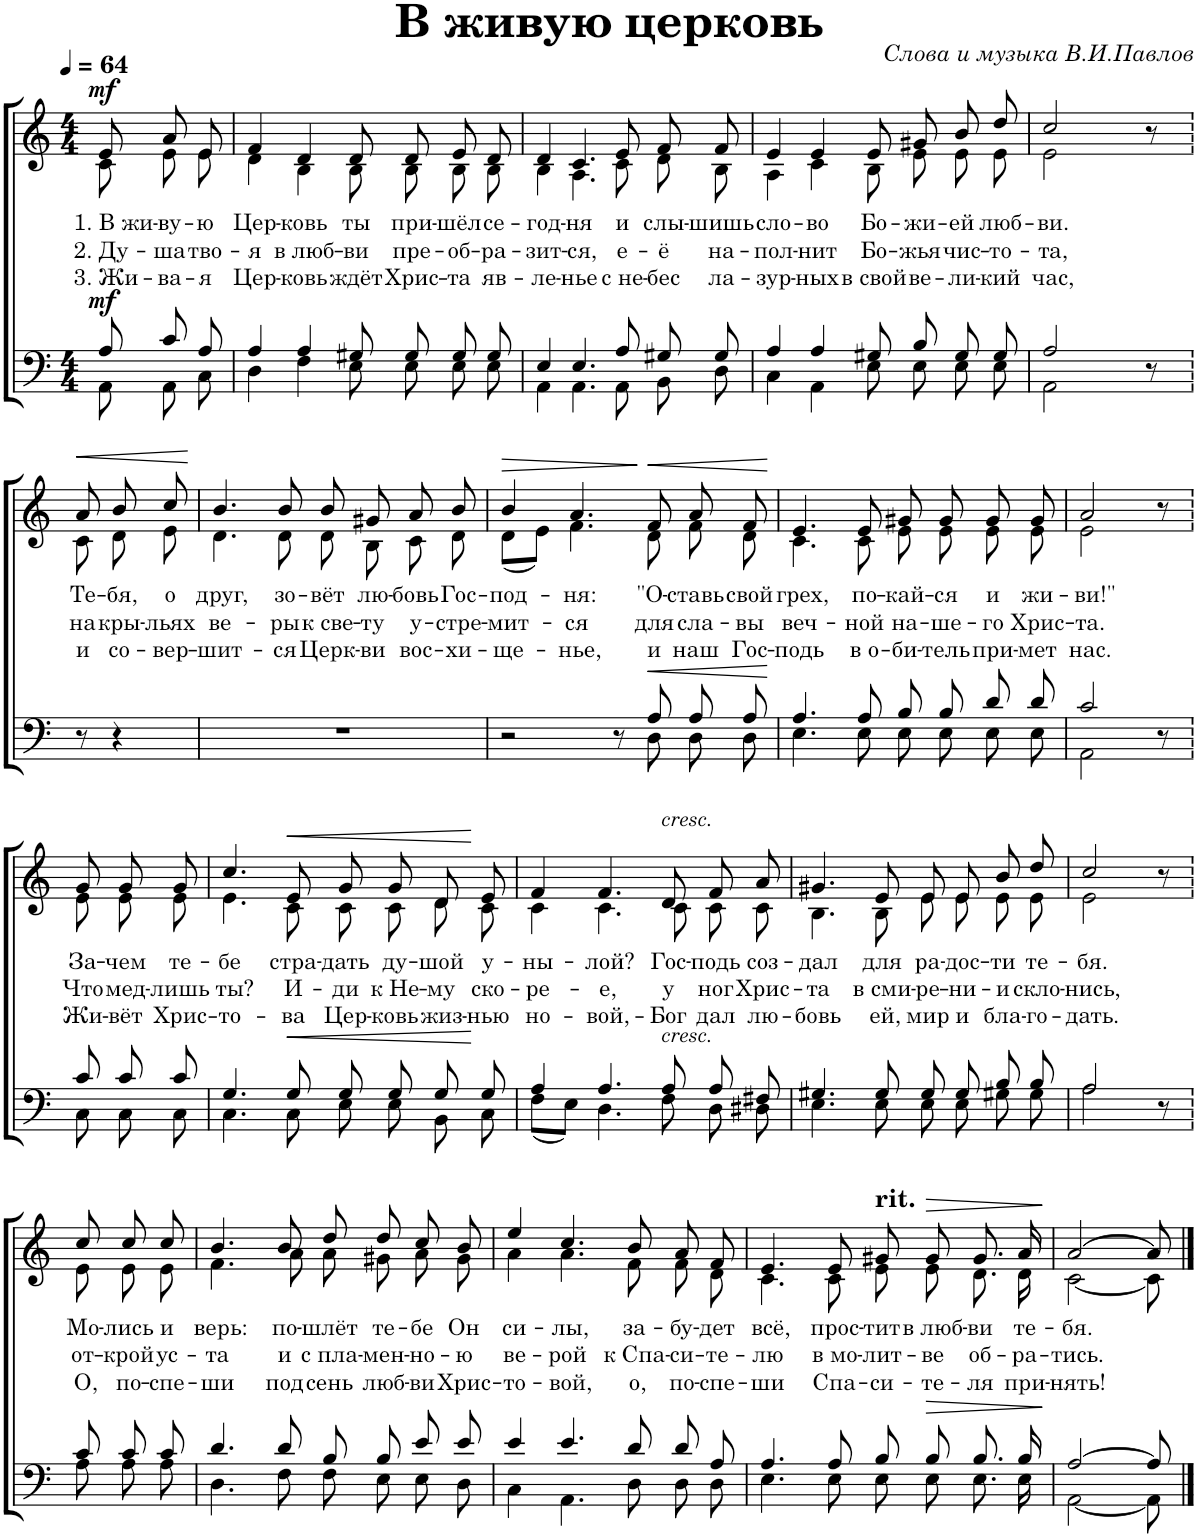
**kern	**dynam	**kern	**text	**text	**text	**dynam
*part2	*part2	*part1	*part1	*part1	*part1	*part1
*staff2	*staff2	*staff1	*staff1	*staff1	*staff1	*staff1
*I"Men	*	*I"Women	*	*	*	*
*clefF4	*	*clefG2	*	*	*	*
*k[]	*	*k[]	*	*	*	*
*M4/4	*	*M4/4	*	*	*	*
*MM64	*	*MM64	*	*	*	*
=1	=1	=1	=1	=1	=1	=1
*^	*	*	*	*	*	*
!	!	!LO:DY:a	!	!LO:LY:b	!LO:LY:b	!LO:LY:b	!LO:DY:a
*	*	*	*^	*	*	*	*
8A/	8AA\	mf	8e/	8c\	1. В жи-	2. Ду-	3. Жи-	mf
!	!	!	!	!	!LO:LY:b	!LO:LY:b	!LO:LY:b	!
8c/	8AA\	.	8a/	8e\	-ву-	-ша	-ва-	.
!	!	!	!	!	!LO:LY:b	!LO:LY:b	!LO:LY:b	!
8A/	8C\	.	8e/	8e\	-ю	тво-	-я	.
=2	=2	=2	=2	=2	=2	=2	=2	=2
!	!	!	!	!	!LO:LY:b	!LO:LY:b	!LO:LY:b	!
4A/	4D\	.	4f/	4d\	Цер-	-я	Цер-	.
!	!	!	!	!	!LO:LY:b	!LO:LY:b	!LO:LY:b	!
4A/	4F\	.	4d/	4B\	-ковь	в люб-	-ковь	.
!	!	!	!	!	!LO:LY:b	!LO:LY:b	!LO:LY:b	!
8G#X/	8E\	.	8d/	8B\	ты	-ви	ждёт	.
!	!	!	!	!	!LO:LY:b	!LO:LY:b	!LO:LY:b	!
8G#/	8E\	.	8d/	8B\	при-	пре-	Хрис-	.
!	!	!	!	!	!LO:LY:b	!LO:LY:b	!LO:LY:b	!
8G#/	8E\	.	8e/	8B\	-шёл	-об-	-та	.
!	!	!	!	!	!LO:LY:b	!LO:LY:b	!LO:LY:b	!
8G#/	8E\	.	8d/	8B\	се-	-ра-	яв-	.
=3	=3	=3	=3	=3	=3	=3	=3	=3
!	!	!	!	!	!LO:LY:b	!LO:LY:b	!LO:LY:b	!
4E/	4AA\	.	4d/	4B\	-год-	-зит-	-ле-	.
!	!	!	!	!	!LO:LY:b	!LO:LY:b	!LO:LY:b	!
4.E/	4.AA\	.	4.c/	4.A\	-ня	-ся,	-нье	.
!	!	!	!	!	!LO:LY:b	!LO:LY:b	!LO:LY:b	!
8A/	8AA\	.	8e/	8c\	и	е-	с не-	.
!	!	!	!	!	!LO:LY:b	!LO:LY:b	!LO:LY:b	!
8G#X/	8BB\	.	8f/	8d\	слы-	-ё	-бес	.
!	!	!	!	!	!LO:LY:b	!LO:LY:b	!LO:LY:b	!
8G#/	8D\	.	8f/	8B\	-шишь	на-	ла-	.
=4	=4	=4	=4	=4	=4	=4	=4	=4
!	!	!	!	!	!LO:LY:b	!LO:LY:b	!LO:LY:b	!
4A/	4C\	.	4e/	4A\	сло-	-пол-	-зур-	.
!	!	!	!	!	!LO:LY:b	!LO:LY:b	!LO:LY:b	!
4A/	4AA\	.	4e/	4c\	-во	-нит	-ных	.
!	!	!	!	!	!LO:LY:b	!LO:LY:b	!LO:LY:b	!
8G#X/	8E\	.	8e/	8B\	Бо-	Бо-	в свой	.
!	!	!	!	!	!LO:LY:b	!LO:LY:b	!LO:LY:b	!
8B/	8E\	.	8g#X/	8e\	-жи-	-жья	ве-	.
!	!	!	!	!	!LO:LY:b	!LO:LY:b	!LO:LY:b	!
8G#/	8E\	.	8b/	8e\	-ей	чис-	-ли-	.
!	!	!	!	!	!LO:LY:b	!LO:LY:b	!LO:LY:b	!
8G#/	8E\	.	8dd/	8e\	люб-	-то-	-кий	.
=5	=5	=5	=5	=5	=5	=5	=5	=5
!	!	!	!	!	!LO:LY:b	!LO:LY:b	!LO:LY:b	!
2A/	2AA\	.	2cc/	2e\	-ви.	-та,	час,	.
8r	8ryy	.	8r	8ryy	.	.	.	.
!!LO:LB:g=z	!!
=6	=6	=6	=6	=6	=6	=6	=6	=6
!	!	!	!	!	!LO:LY:b	!LO:LY:b	!LO:LY:b	!LO:HP:b
*v	*v	*	*	*	*	*	*	*
8r	.	8a/	8c\	Те-	на	и	<
!	!	!	!	!LO:LY:b	!LO:LY:b	!LO:LY:b	!
4r	.	8b/	8d\	-бя,	кры-	со-	.
!	!	!	!	!LO:LY:b	!LO:LY:b	!LO:LY:b	!
.	.	8cc/	8e\	о	-льях	-вер-	.
*	*	*v	*v	*	*	*	*
.	.	.	.	.	.	[
=7	=7	=7	=7	=7	=7	=7
!	!	!	!LO:LY:b	!LO:LY:b	!LO:LY:b	!
*	*	*^	*	*	*	*
1r	.	4.b/	4.d\	друг,	ве-	-шит-	.
!	!	!	!	!LO:LY:b	!LO:LY:b	!LO:LY:b	!
.	.	8b/	8d\	зо-	-ры	-ся	.
!	!	!	!	!LO:LY:b	!LO:LY:b	!LO:LY:b	!
.	.	8b/	8d\	-вёт	к све-	Церк-	.
!	!	!	!	!LO:LY:b	!LO:LY:b	!LO:LY:b	!
.	.	8g#X/	8B\	лю-	-ту	-ви	.
!	!	!	!	!LO:LY:b	!LO:LY:b	!LO:LY:b	!
.	.	8a/	8c\	-бовь	у-	вос-	.
!	!	!	!	!LO:LY:b	!LO:LY:b	!LO:LY:b	!
.	.	8b/	8d\	Гос-	-стре-	-хи-	.
=8	=8	=8	=8	=8	=8	=8	=8
*^	*	*	*	*	*	*	*
!	!	!	!	!	!LO:LY:b	!LO:LY:b	!LO:LY:b	!LO:HP:b
2r	8ryy	.	4b/	(8d\L	-под-	-мит-	-ще-	>
*v	*v	*	*	*	*	*	*	*
.	.	.	8e\J)	.	.	.	.
!	!	!	!	!LO:LY:b	!LO:LY:b	!LO:LY:b	!
.	.	4.a/	4.f\	-ня:	-ся	-нье,	.
8r	.	.	.	.	.	.	.
!	!LO:HP:b	!	!	!LO:LY:b	!LO:LY:b	!LO:LY:b	!LO:HP:n=1:b
*^	*	*	*	*	*	*	*
8A/	8D\	<	8f/	8d\	"О-	для	и	] <
!	!	!	!	!	!LO:LY:b	!LO:LY:b	!LO:LY:b	!
8A/	8D\	.	8a/	8f\	-ставь	сла-	наш	.
!	!	!	!	!	!LO:LY:b	!LO:LY:b	!LO:LY:b	!
8A/	8D\	.	8f/	8d\	свой	-вы	Гос-	.
*v	*v	*	*	*	*	*	*	*
*	*	*v	*v	*	*	*	*
.	[	.	.	.	.	[
=9	=9	=9	=9	=9	=9	=9
*^	*	*	*	*	*	*
!	!	!	!	!LO:LY:b	!LO:LY:b	!LO:LY:b	!
*	*	*	*^	*	*	*	*
4.A/	4.E\	.	4.e/	4.c\	грех,	веч-	-подь	.
!	!	!	!	!	!LO:LY:b	!LO:LY:b	!LO:LY:b	!
8A/	8E\	.	8e/	8c\	по-	-ной	в о-	.
!	!	!	!	!	!LO:LY:b	!LO:LY:b	!LO:LY:b	!
8B/	8E\	.	8g#X/	8e\	-кай-	на-	-би-	.
!	!	!	!	!	!LO:LY:b	!LO:LY:b	!LO:LY:b	!
8B/	8E\	.	8g#/	8e\	-ся	-ше-	-тель	.
!	!	!	!	!	!LO:LY:b	!LO:LY:b	!LO:LY:b	!
8d/	8E\	.	8g#/	8e\	и	-го	при-	.
!	!	!	!	!	!LO:LY:b	!LO:LY:b	!LO:LY:b	!
8d/	8E\	.	8g#/	8e\	жи-	Хрис-	-мет	.
=10	=10	=10	=10	=10	=10	=10	=10	=10
!	!	!	!	!	!LO:LY:b	!LO:LY:b	!LO:LY:b	!
2c/	2AA\	.	2a/	2e\	-ви!"	-та.	нас.	.
8r	8ryy	.	8r	8ryy	.	.	.	.
!!LO:LB:g=z	!!
=11	=11	=11	=11	=11	=11	=11	=11	=11
!	!	!	!	!	!LO:LY:b	!LO:LY:b	!LO:LY:b	!
8c/	8C\	.	8g/	8e\	За-	Что	Жи-	.
!	!	!	!	!	!LO:LY:b	!LO:LY:b	!LO:LY:b	!
8c/	8C\	.	8g/	8e\	-чем	мед-	-вёт	.
!	!	!	!	!	!LO:LY:b	!LO:LY:b	!LO:LY:b	!
8c/	8C\	.	8g/	8e\	те-	-лишь	Хрис-	.
=12	=12	=12	=12	=12	=12	=12	=12	=12
!	!	!	!	!	!LO:LY:b	!LO:LY:b	!LO:LY:b	!
4.G/	4.C\	.	4.cc/	4.e\	-бе	ты?	-то-	.
!	!	!LO:HP:b	!	!	!LO:LY:b	!LO:LY:b	!LO:LY:b	!LO:HP:b
8G/	8C\	<	8e/	8c\	стра-	И-	-ва	<
!	!	!	!	!	!LO:LY:b	!LO:LY:b	!LO:LY:b	!
8G/	8E\	.	8g/	8c\	-дать	-ди	Цер-	.
!	!	!	!	!	!LO:LY:b	!LO:LY:b	!LO:LY:b	!
8G/	8E\	.	8g/	8c\	ду-	к Не-	-ковь	.
!	!	!	!	!	!LO:LY:b	!LO:LY:b	!LO:LY:b	!
8G/	8BB\	.	8d/	8d\	-шой	-му	жиз-	.
!	!	!	!	!	!LO:LY:b	!LO:LY:b	!LO:LY:b	!
8G/	8C\	[	8e/	8c\	у-	ско-	-нью	[
=13	=13	=13	=13	=13	=13	=13	=13	=13
!	!	!	!	!	!LO:LY:b	!LO:LY:b	!LO:LY:b	!
4A/	(8F\L	.	4f/	4c\	-ны-	-ре-	но-	.
.	8E\J)	.	.	.	.	.	.	.
!	!	!	!	!	!LO:LY:b	!LO:LY:b	!LO:LY:b	!
4.A/	4.D\	.	4.f/	4.c\	-лой?	-е,	-вой,-	.
!	!	!	!LO:TX:a:i:t=cresc.	!	!	!	!	!
!LO:TX:a:i:t=cresc.	!	!	!	!	!	!	!	!
!	!	!	!	!	!LO:LY:b	!LO:LY:b	!LO:LY:b	!
8A/	8F\	.	8d/	8c\	Гос-	у	-Бог	.
!	!	!	!	!	!LO:LY:b	!LO:LY:b	!LO:LY:b	!
8A/	8D\	.	8f/	8c\	-подь	ног	дал	.
!	!	!	!	!	!LO:LY:b	!LO:LY:b	!LO:LY:b	!
8F#X/	8D#X\	.	8a/	8c\	соз-	Хрис-	лю-	.
=14	=14	=14	=14	=14	=14	=14	=14	=14
!	!	!	!	!	!LO:LY:b	!LO:LY:b	!LO:LY:b	!
4.G#X/	4.E\	.	4.g#X/	4.B\	-дал	-та	-бовь	.
!	!	!	!	!	!LO:LY:b	!LO:LY:b	!LO:LY:b	!
8G#/	8E\	.	8e/	8B\	для	в сми-	ей,	.
!	!	!	!	!	!LO:LY:b	!LO:LY:b	!LO:LY:b	!
8G#/	8E\	.	8e/	8e\	ра-	-ре-	мир	.
!	!	!	!	!	!LO:LY:b	!LO:LY:b	!LO:LY:b	!
8G#/	8E\	.	8e/	8e\	-дос-	-ни-	и	.
!	!	!	!	!	!LO:LY:b	!LO:LY:b	!LO:LY:b	!
8B/	8G#X\	.	8b/	8e\	-ти	-и	бла-	.
!	!	!	!	!	!LO:LY:b	!LO:LY:b	!LO:LY:b	!
8B/	8G#\	.	8dd/	8e\	те-	скло-	-го-	.
=15	=15	=15	=15	=15	=15	=15	=15	=15
!	!	!	!	!	!LO:LY:b	!LO:LY:b	!LO:LY:b	!
2A/	2A\	.	2cc/	2e\	-бя.	-нись,	-дать.	.
8r	8ryy	.	8r	8ryy	.	.	.	.
!!LO:LB:g=z	!!
=16	=16	=16	=16	=16	=16	=16	=16	=16
!	!	!	!	!	!LO:LY:b	!LO:LY:b	!LO:LY:b	!
8c/	8A\	.	8cc/	8e\	Мо-	от-	О,	.
!	!	!	!	!	!LO:LY:b	!LO:LY:b	!LO:LY:b	!
8c/	8A\	.	8cc/	8e\	-лись	-крой	по-	.
!	!	!	!	!	!LO:LY:b	!LO:LY:b	!LO:LY:b	!
8c/	8A\	.	8cc/	8e\	и	ус-	-спе-	.
=17	=17	=17	=17	=17	=17	=17	=17	=17
!	!	!	!	!	!LO:LY:b	!LO:LY:b	!LO:LY:b	!
4.d/	4.D\	.	4.b/	4.f\	верь:	-та	-ши	.
!	!	!	!	!	!LO:LY:b	!LO:LY:b	!LO:LY:b	!
8d/	8F\	.	8b/	8a\	по-	и	под	.
!	!	!	!	!	!LO:LY:b	!LO:LY:b	!LO:LY:b	!
8B/	8F\	.	8dd/	8a\	-шлёт	с пла-	сень	.
!	!	!	!	!	!LO:LY:b	!LO:LY:b	!LO:LY:b	!
8B/	8E\	.	8dd/	8g#X\	те-	-мен-	люб-	.
!	!	!	!	!	!LO:LY:b	!LO:LY:b	!LO:LY:b	!
8e/	8E\	.	8cc/	8a\	-бе	-но-	-ви	.
!	!	!	!	!	!LO:LY:b	!LO:LY:b	!LO:LY:b	!
8e/	8D\	.	8b/	8g#\	Он	-ю	Хрис-	.
=18	=18	=18	=18	=18	=18	=18	=18	=18
!	!	!	!	!	!LO:LY:b	!LO:LY:b	!LO:LY:b	!
4e/	4C\	.	4ee/	4a\	си-	ве-	-то-	.
!	!	!	!	!	!LO:LY:b	!LO:LY:b	!LO:LY:b	!
4.e/	4.AA\	.	4.cc/	4.a\	-лы,	-рой	-вой,	.
!	!	!	!	!	!LO:LY:b	!LO:LY:b	!LO:LY:b	!
8d/	8D\	.	8b/	8f\	за-	к Спа-	о,	.
!	!	!	!	!	!LO:LY:b	!LO:LY:b	!LO:LY:b	!
8d/	8D\	.	8a/	8f\	-бу-	-си-	по-	.
!	!	!	!	!	!LO:LY:b	!LO:LY:b	!LO:LY:b	!
8A/	8D\	.	8f/	8d\	-дет	-те-	-спе-	.
=19	=19	=19	=19	=19	=19	=19	=19	=19
!	!	!	!	!	!LO:LY:b	!LO:LY:b	!LO:LY:b	!
4.A/	4.E\	.	4.e/	4.c\	всё,	-лю	-ши	.
!	!	!	!	!	!LO:LY:b	!LO:LY:b	!LO:LY:b	!
8A/	8E\	.	8e/	8c\	прос-	в мо-	Спа-	.
!	!	!	!LO:TX:a:t=rit.	!	!	!	!	!
!	!	!	!	!	!LO:LY:b	!LO:LY:b	!LO:LY:b	!
8B/	8E\	.	8g#X/	8e\	-тит	-лит-	-си-	.
!	!	!LO:HP:b	!	!	!LO:LY:b	!LO:LY:b	!LO:LY:b	!LO:HP:b
8B/	8E\	>	8g#/	8e\	в люб-	-ве	-те-	>
!	!	!	!	!	!LO:LY:b	!LO:LY:b	!LO:LY:b	!
8.B/	8.E\	.	8.g#/	8.d\	-ви	об-	-ля	.
!	!	!	!	!	!LO:LY:b	!LO:LY:b	!LO:LY:b	!
16B/	16E\	.	16a/	16d\	те-	-ра-	при-	.
*v	*v	*	*	*	*	*	*	*
*	*	*v	*v	*	*	*	*
.	]	.	.	.	.	]
=20	=20	=20	=20	=20	=20	=20
*^	*	*	*	*	*	*
!	!	!	!	!LO:LY:b	!LO:LY:b	!LO:LY:b	!
*	*	*	*^	*	*	*	*
[2A/	[2AA\	.	[2a/	[2c\	-бя.	-тись.	-нять!	.
8A/]	8AA\]	.	8a/]	8c\]	.	.	.	.
*v	*v	*	*	*	*	*	*	*
*	*	*v	*v	*	*	*	*
==	==	==	==	==	==	==
*-	*-	*-	*-	*-	*-	*-
